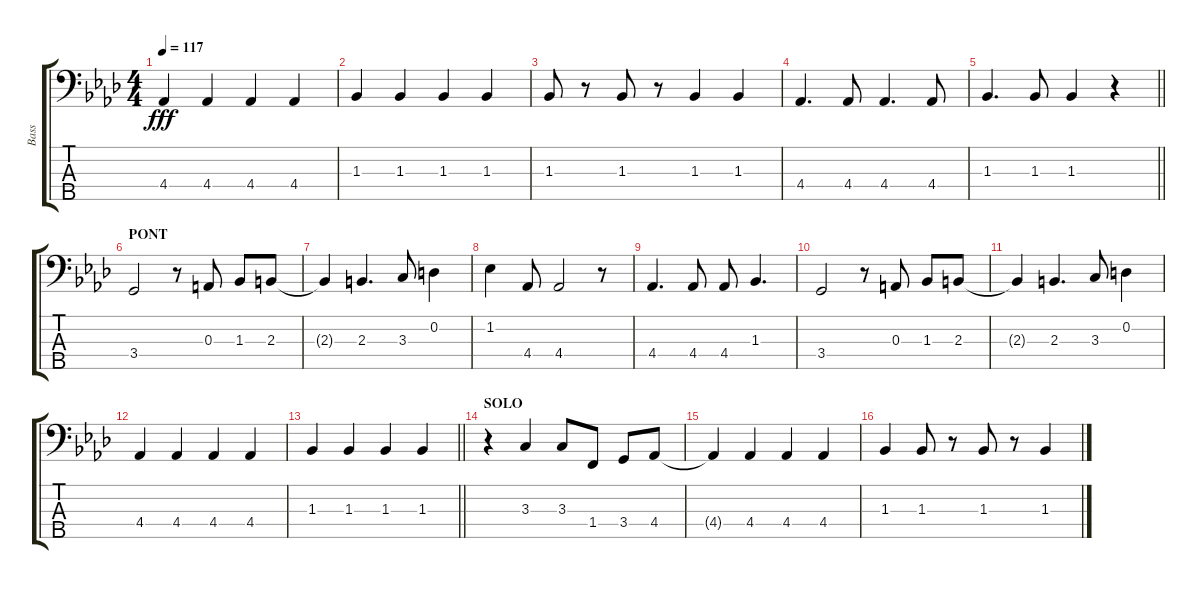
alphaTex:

\track ("Bass" "Bass") {instrument electricbassfinger}
\staff {score tabs}
\tuning (G2 D2 A1 E1 B0) {hide}
\ts (4 4)
\tempo 117
\clef f4
\ks ab
4.4{t}.4{dy fff} 4.4.4 4.4.4 4.4.4 |
1.3.4 1.3.4 1.3.4 1.3.4 |
1.3.8 r.8 1.3.8 r.8 1.3.4 1.3.4 |
4.4.4{d} 4.4.8 4.4.4{d} 4.4.8 |
\barLineRight lightlight
1.3.4{d} 1.3.8 1.3.4 r.4 |
\section ("" "PONT")
3.4.2 r.8 0.3.8 1.3.8 2.3.8 |
2.3{t}.4 2.3.4{d} 3.3.8 0.2.4 |
1.2.4 4.4.8 4.4.2 r.8 |
4.4.4{d} 4.4.8 4.4.8 1.3.4{d} |
3.4.2 r.8 0.3.8 1.3.8 2.3.8 |
2.3{t}.4 2.3.4{d} 3.3.8 0.2.4 |
4.4.4 4.4.4 4.4.4 4.4.4 |
\barLineRight lightlight
1.3.4 1.3.4 1.3.4 1.3.4 |
\section ("" "SOLO")
r.4 3.3.4 3.3.8 1.4.8 3.4.8 4.4.8 |
4.4{t}.4 4.4.4 4.4.4 4.4.4 |
1.3.4 1.3.8 r.8 1.3.8 r.8 1.3.4
